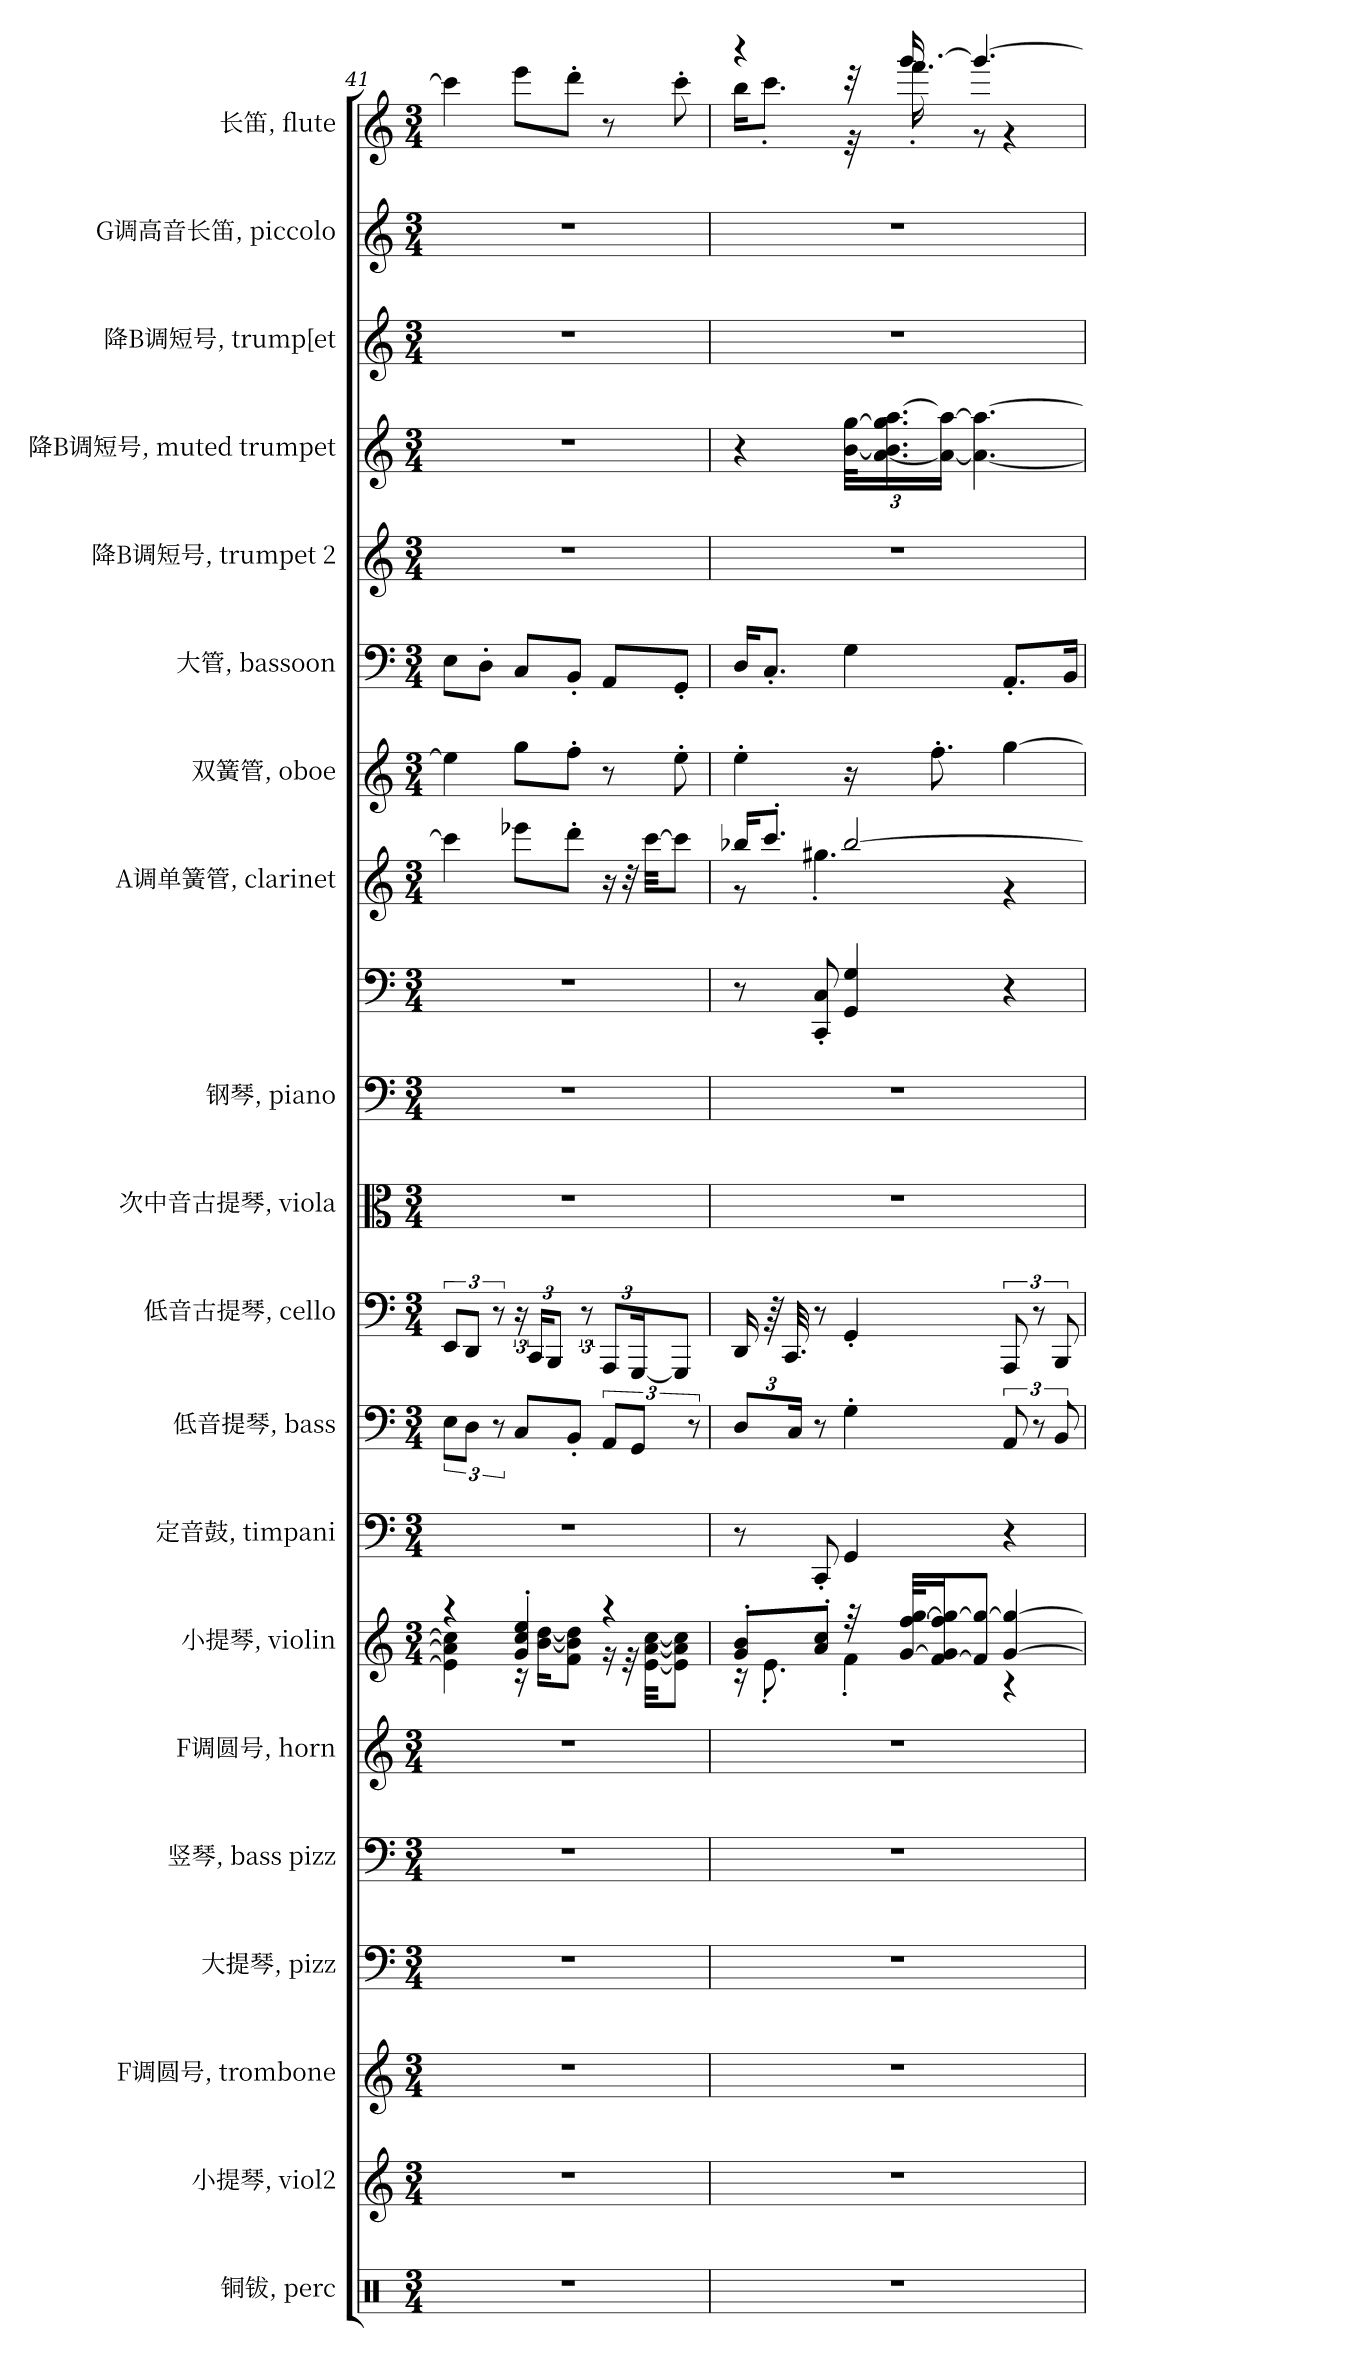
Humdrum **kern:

**kern	**kern	**kern	**kern	**kern	**kern	**kern	**kern	**kern	**kern	**kern	**kern	**kern	**kern	**kern	**kern	**kern	**kern	**kern	**kern	**kern
*part20	*part19	*part18	*part17	*part16	*part15	*part14	*part13	*part12	*part11	*part10	*part9	*part9	*part8	*part7	*part6	*part5	*part4	*part3	*part2	*part1
*staff21	*staff20	*staff19	*staff18	*staff17	*staff16	*staff15	*staff14	*staff13	*staff12	*staff11	*staff10	*staff9	*staff8	*staff7	*staff6	*staff5	*staff4	*staff3	*staff2	*staff1
*I"铜钹, perc	*I"小提琴, viol2	*I"F调圆号, trombone	*I"大提琴, pizz	*I"竖琴, bass pizz	*I"F调圆号, horn	*I"小提琴, violin	*I"定音鼓, timpani	*I"低音提琴, bass	*I"低音古提琴, cello	*I"次中音古提琴, viola	*I"钢琴, piano	*	*I"A调单簧管, clarinet	*I"双簧管, oboe	*I"大管, bassoon	*I"降B调短号, trumpet 2	*I"降B调短号, muted trumpet	*I"降B调短号, trump[et	*I"G调高音长笛, piccolo	*I"长笛, flute
*	*	*	*	*	*I'F Hn.	*I'Vln.	*I'Timp.	*	*	*	*I'Pno.	*	*I'A Cl.	*I'Ob.	*I'Bsn.	*	*	*	*	*I'Fl.
*clefX	*clefG2	*clefG2	*clefF4	*clefF4	*clefG2	*clefG2	*clefF4	*clefF4	*clefF4	*clefC3	*clefF4	*clefF4	*clefG2	*clefG2	*clefF4	*clefG2	*clefG2	*clefG2	*clefG2	*clefG2
*	*	*ITrd4c7	*	*	*ITrd4c7	*	*	*ITrd7c12	*	*	*	*	*ITrd2c3	*	*	*ITrd1c2	*ITrd1c2	*ITrd1c2	*ITrd-4c-7	*
*k[]	*k[]	*k[b-]	*k[]	*k[]	*k[b-]	*k[]	*k[]	*k[]	*k[]	*k[]	*k[]	*k[]	*k[f#c#g#]	*k[]	*k[]	*k[b-e-]	*k[b-e-]	*k[b-e-]	*k[f#]	*k[]
*M3/4	*M3/4	*M3/4	*M3/4	*M3/4	*M3/4	*M3/4	*M3/4	*M3/4	*M3/4	*M3/4	*M3/4	*M3/4	*M3/4	*M3/4	*M3/4	*M3/4	*M3/4	*M3/4	*M3/4	*M3/4
=41	=41	=41	=41	=41	=41	=41	=41	=41	=41	=41	=41	=41	=41	=41	=41	=41	=41	=41	=41	=41
*	*	*	*	*	*	*^	*	*	*	*	*	*	*	*	*	*	*	*	*	*
2.r	2.r	2.r	2.r	2.r	2.r	4r	4e\] 4a\] 4cc\]	2.r	12EE\L	12EE/L	2.r	2.r	2.r	4aa\]	4ee\]	8E\L	2.r	2.r	2.r	2.r	4ccc\]
.	.	.	.	.	.	.	.	.	12DD\J	12DD/J	.	.	.	.	.	.	.	.	.	.	.
.	.	.	.	.	.	.	.	.	.	.	.	.	.	.	.	8D'\J	.	.	.	.	.
.	.	.	.	.	.	.	.	.	12r	12r	.	.	.	.	.	.	.	.	.	.	.
.	.	.	.	.	.	4g/' 4cc/' 4ee/'	16r	.	8CC/L	24r	.	.	.	8cccn\L	8gg\L	8C/L	.	.	.	.	8eee\L
.	.	.	.	.	.	.	.	.	.	24CC/KL	.	.	.	.	.	.	.	.	.	.	.
.	.	.	.	.	.	.	[16b\ [16dd\KL	.	.	.	.	.	.	.	.	.	.	.	.	.	.
.	.	.	.	.	.	.	.	.	.	12BBB/J	.	.	.	.	.	.	.	.	.	.	.
.	.	.	.	.	.	.	8f\ 8b\] 8dd\]J	.	8BBB'/J	.	.	.	.	8bb'\J	8ff'\J	8BB'/J	.	.	.	.	8ddd'\J
.	.	.	.	.	.	.	.	.	.	12r	.	.	.	.	.	.	.	.	.	.	.
*	*	*	*	*	*	*	*	*	*	*Xbrackettup	*	*	*	*	*	*	*	*	*	*	*
.	.	.	.	.	.	4r	16r	.	12AAA/L	12AAA/L	.	.	.	16r	8r	8AA/L	.	.	.	.	8r
.	.	.	.	.	.	.	32r	.	.	.	.	.	.	32r	.	.	.	.	.	.	.
.	.	.	.	.	.	.	.	.	12GGG/J	[24GGG/K	.	.	.	.	.	.	.	.	.	.	.
.	.	.	.	.	.	.	[32e\ [32a\ [32cc\KKL	.	.	.	.	.	.	[32aa\KKL	.	.	.	.	.	.	.
.	.	.	.	.	.	.	8e\] 8a\] 8cc\]J	.	.	8GGG/J]	.	.	.	8aa\J]	8ee'\	8GG'/J	.	.	.	.	8ccc'\
.	.	.	.	.	.	.	.	.	12r	.	.	.	.	.	.	.	.	.	.	.	.
!!LO:PB:g=z
=42	=42	=42	=42	=42	=42	=42	=42	=42	=42	=42	=42	=42	=42	=42	=42	=42	=42	=42	=42	=42	=42
*	*	*	*	*	*	*	*	*	*Xbrackettup	*	*	*	*	*	*	*	*	*	*	*	*
*	*	*	*	*	*	*	*	*	*	*	*	*	*	*^	*	*	*	*	*	*	*^
2.r	2.r	2.r	2.r	2.r	2.r	8g/' 8b/'L	16r	8r	12DD/L	16DD/	2.r	2.r	8r	16ggn/KL	8r	4ee'\	16D/KL	2.r	4r	2.r	2.r	4r	16bb\KL
.	.	.	.	.	.	.	8.e'\	.	.	64r	.	.	.	8.aa'/J	.	.	8.C'/J	.	.	.	.	.	8.ccc'\J
.	.	.	.	.	.	.	.	.	.	32.CC/	.	.	.	.	.	.	.	.	.	.	.	.	.
.	.	.	.	.	.	.	.	.	24CC/Jk	.	.	.	.	.	.	.	.	.	.	.	.	.	.
.	.	.	.	.	.	8a/' 8cc/'J	.	8CC'/	8r	8r	.	.	8CC/' 8C/'	.	4.ee#X'\	.	.	.	.	.	.	.	.
*	*	*	*	*	*	*	*	*	*	*	*	*	*	*	*	*	*	*	*Xbrackettup	*	*	*	*
.	.	.	.	.	.	32r	4f'\	4GG/	4GG'\	4GG'/	.	.	4GG/ 4G/	[2gg/	.	16r	4G\	.	[48a\ [48ff\KLL	.	.	32r	32r
.	.	.	.	.	.	.	.	.	.	.	.	.	.	.	.	.	.	.	[24.g\ 24.a\] 24.ff\] [24.gg\	.	.	.	.
.	.	.	.	.	.	[32g/ [32ff/ [32gg/KLL	.	.	.	.	.	.	.	.	.	.	.	.	.	.	.	[16.ggg/	16.fff'\
.	.	.	.	.	.	[16f/ 16g/] 16ff/] 16gg/_J	.	.	.	.	.	.	.	.	.	8.ff'\	.	.	.	.	.	.	.
.	.	.	.	.	.	.	.	.	.	.	.	.	.	.	.	.	.	.	24g\_ 24gg\_JJ	.	.	.	.
.	.	.	.	.	.	8f/] 8gg/_J	.	.	.	.	.	.	.	.	.	.	.	.	4.g\_ 4.gg\_	.	.	4.ggg/_	8r
*	*	*	*	*	*	*	*	*	*brackettup	*brackettup	*	*	*	*	*	*	*	*	*	*	*	*	*
.	.	.	.	.	.	[4g/ 4gg/_	4r	4r	12AAA/	12AAA/	.	.	4r	.	4r	[4gg\	8.AA'/L	.	.	.	.	.	4r
.	.	.	.	.	.	.	.	.	12r	12r	.	.	.	.	.	.	.	.	.	.	.	.	.
.	.	.	.	.	.	.	.	.	12BBB/	12BBB/	.	.	.	.	.	.	.	.	.	.	.	.	.
.	.	.	.	.	.	.	.	.	.	.	.	.	.	.	.	.	16BB/Jk	.	.	.	.	.	.
*	*	*	*	*	*	*v	*v	*	*	*	*	*	*	*v	*v	*	*	*	*	*	*	*v	*v
=	=	=	=	=	=	=	=	=	=	=	=	=	=	=	=	=	=	=	=	=
*-	*-	*-	*-	*-	*-	*-	*-	*-	*-	*-	*-	*-	*-	*-	*-	*-	*-	*-	*-	*-
